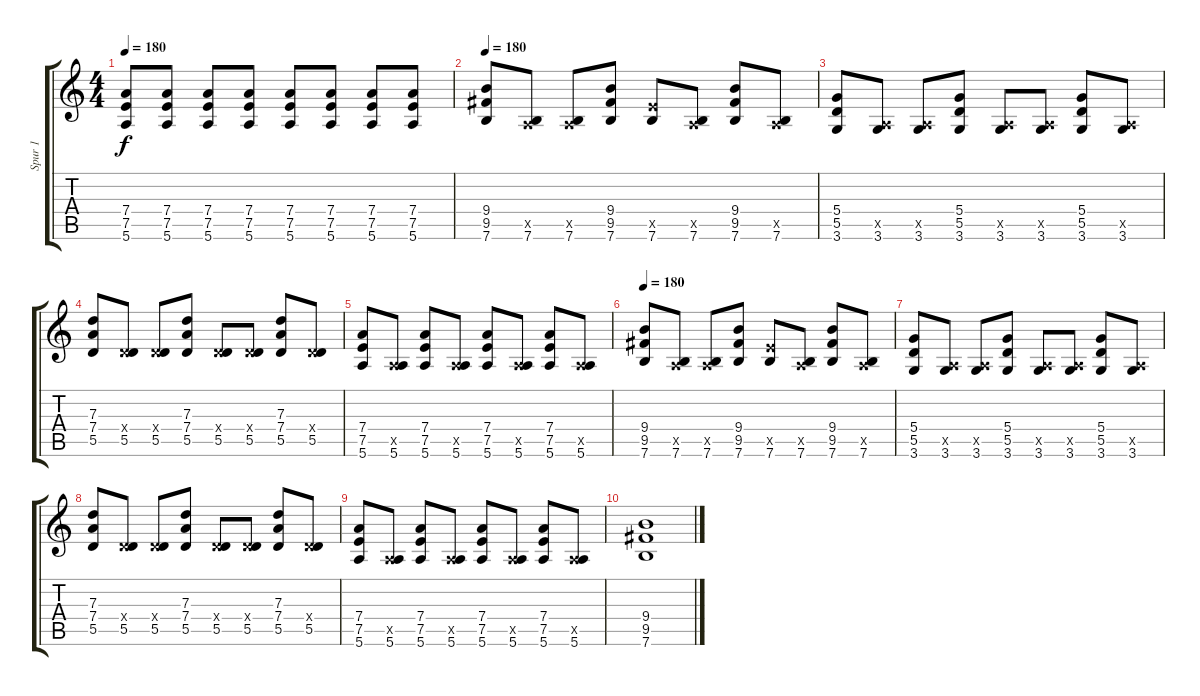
\track ("Spur 1" "Spur 1") {instrument distortionguitar}
\staff {score tabs}
\tuning (E4 B3 G3 D3 A2 E2) {hide}
\ts (4 4)
\tempo 180
\clef g2
\ks c
(7.4 7.5 5.6).8{dy f} (7.4 7.5 5.6).8 (7.4 7.5 5.6).8 (7.4 7.5 5.6).8 (7.4 7.5 5.6).8 (7.4 7.5 5.6).8 (7.4 7.5 5.6).8 (7.4 7.5 5.6).8 |
\tempo 180
(9.4 9.5 7.6).8 (0.5{x} 7.6).8 (0.5{x} 7.6).8 (9.4 9.5 7.6).8 (7.5{x} 7.6).8 (0.5{x} 7.6).8 (9.4 9.5 7.6).8 (0.5{x} 7.6).8 |
(5.4 5.5 3.6).8 (0.5{x} 3.6).8 (0.5{x} 3.6).8 (5.4 5.5 3.6).8 (0.5{x} 3.6).8 (0.5{x} 3.6).8 (5.4 5.5 3.6).8 (0.5{x} 3.6).8 |
(7.3 7.4 5.5).8 (0.4{x} 5.5).8 (0.4{x} 5.5).8 (7.3 7.4 5.5).8 (0.4{x} 5.5).8 (0.4{x} 5.5).8 (7.3 7.4 5.5).8 (0.4{x} 5.5).8 |
(7.4 7.5 5.6).8 (0.5{x} 5.6).8 (7.4 7.5 5.6).8 (0.5{x} 5.6).8 (7.4 7.5 5.6).8 (0.5{x} 5.6).8 (7.4 7.5 5.6).8 (0.5{x} 5.6).8 |
\tempo 180
(9.4 9.5 7.6).8 (0.5{x} 7.6).8 (0.5{x} 7.6).8 (9.4 9.5 7.6).8 (7.5{x} 7.6).8 (0.5{x} 7.6).8 (9.4 9.5 7.6).8 (0.5{x} 7.6).8 |
(5.4 5.5 3.6).8 (0.5{x} 3.6).8 (0.5{x} 3.6).8 (5.4 5.5 3.6).8 (0.5{x} 3.6).8 (0.5{x} 3.6).8 (5.4 5.5 3.6).8 (0.5{x} 3.6).8 |
(7.3 7.4 5.5).8 (0.4{x} 5.5).8 (0.4{x} 5.5).8 (7.3 7.4 5.5).8 (0.4{x} 5.5).8 (0.4{x} 5.5).8 (7.3 7.4 5.5).8 (0.4{x} 5.5).8 |
(7.4 7.5 5.6).8 (0.5{x} 5.6).8 (7.4 7.5 5.6).8 (0.5{x} 5.6).8 (7.4 7.5 5.6).8 (0.5{x} 5.6).8 (7.4 7.5 5.6).8 (0.5{x} 5.6).8 |
(9.4 9.5 7.6).1{volume 0}
